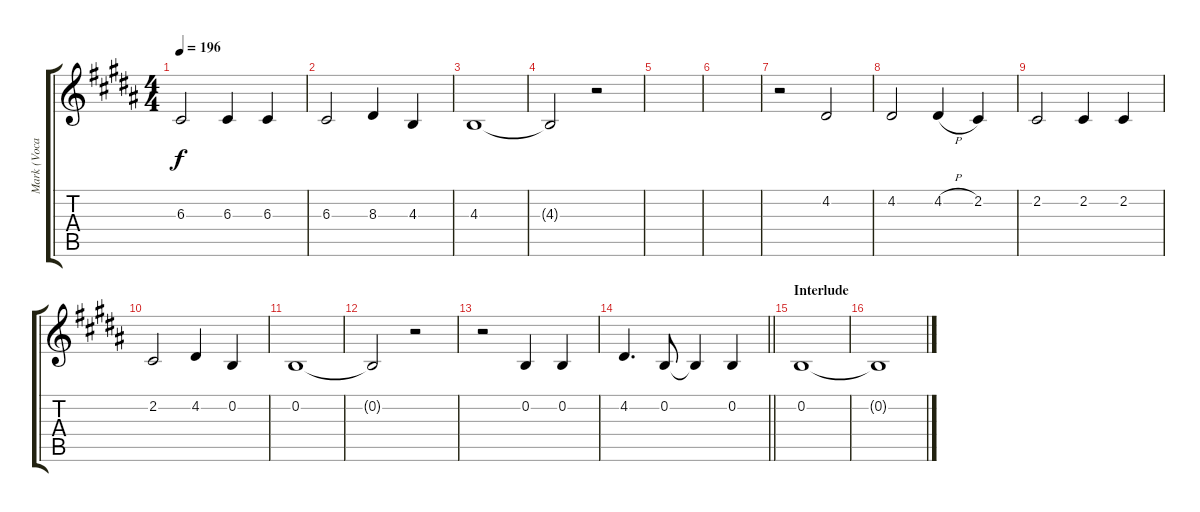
\track ("Mark (Vocal)" "Mark (Voca") {instrument lead2sawtooth}
\staff {score tabs}
\tuning (E4 B3 G3 D3 A2 E2) {hide}
\ts (4 4)
\tempo 196
\clef g2
\ks b
6.3.2{dy f} 6.3.4 6.3.4 |
6.3.2 8.3.4 4.3.4 |
4.3.1 |
4.3{t}.2 r.2 |
|
|
r.2 4.2.2 |
4.2.2 4.2{h}.4 2.2.4 |
2.2.2 2.2.4 2.2.4 |
2.2.2 4.2.4 0.2.4 |
0.2.1 |
0.2{t}.2 r.2 |
r.2 0.2.4 0.2.4 |
\barLineRight lightlight
4.2.4{d} 0.2.8 0.2{t}.4 0.2.4 |
\section ("" "Interlude")
0.2.1 |
0.2{t}.1
